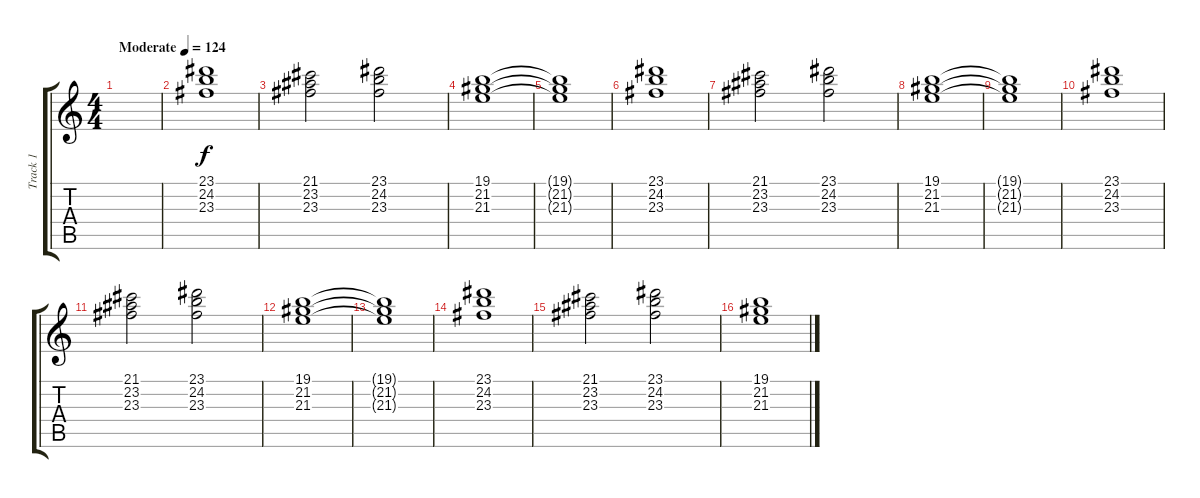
\track ("Track 1" "Track 1") {instrument acousticgrandpiano}
\staff {score tabs}
\tuning (E4 B3 G3 D3 A2 E2) {hide}
\ts (4 4)
\tempo (124 "Moderate")
\clef g2
\ks c
|
(23.1 24.2 23.3).1 |
(21.1 23.2 23.3).2 (23.1 24.2 23.3).2 |
(19.1 21.2 21.3).1 |
(19.1{t} 21.2{t} 21.3{t}).1 |
(23.1 24.2 23.3).1 |
(21.1 23.2 23.3).2 (23.1 24.2 23.3).2 |
(19.1 21.2 21.3).1 |
(19.1{t} 21.2{t} 21.3{t}).1 |
(23.1 24.2 23.3).1 |
(21.1 23.2 23.3).2 (23.1 24.2 23.3).2 |
(19.1 21.2 21.3).1 |
(19.1{t} 21.2{t} 21.3{t}).1 |
(23.1 24.2 23.3).1 |
(21.1 23.2 23.3).2 (23.1 24.2 23.3).2 |
(19.1 21.2 21.3).1
